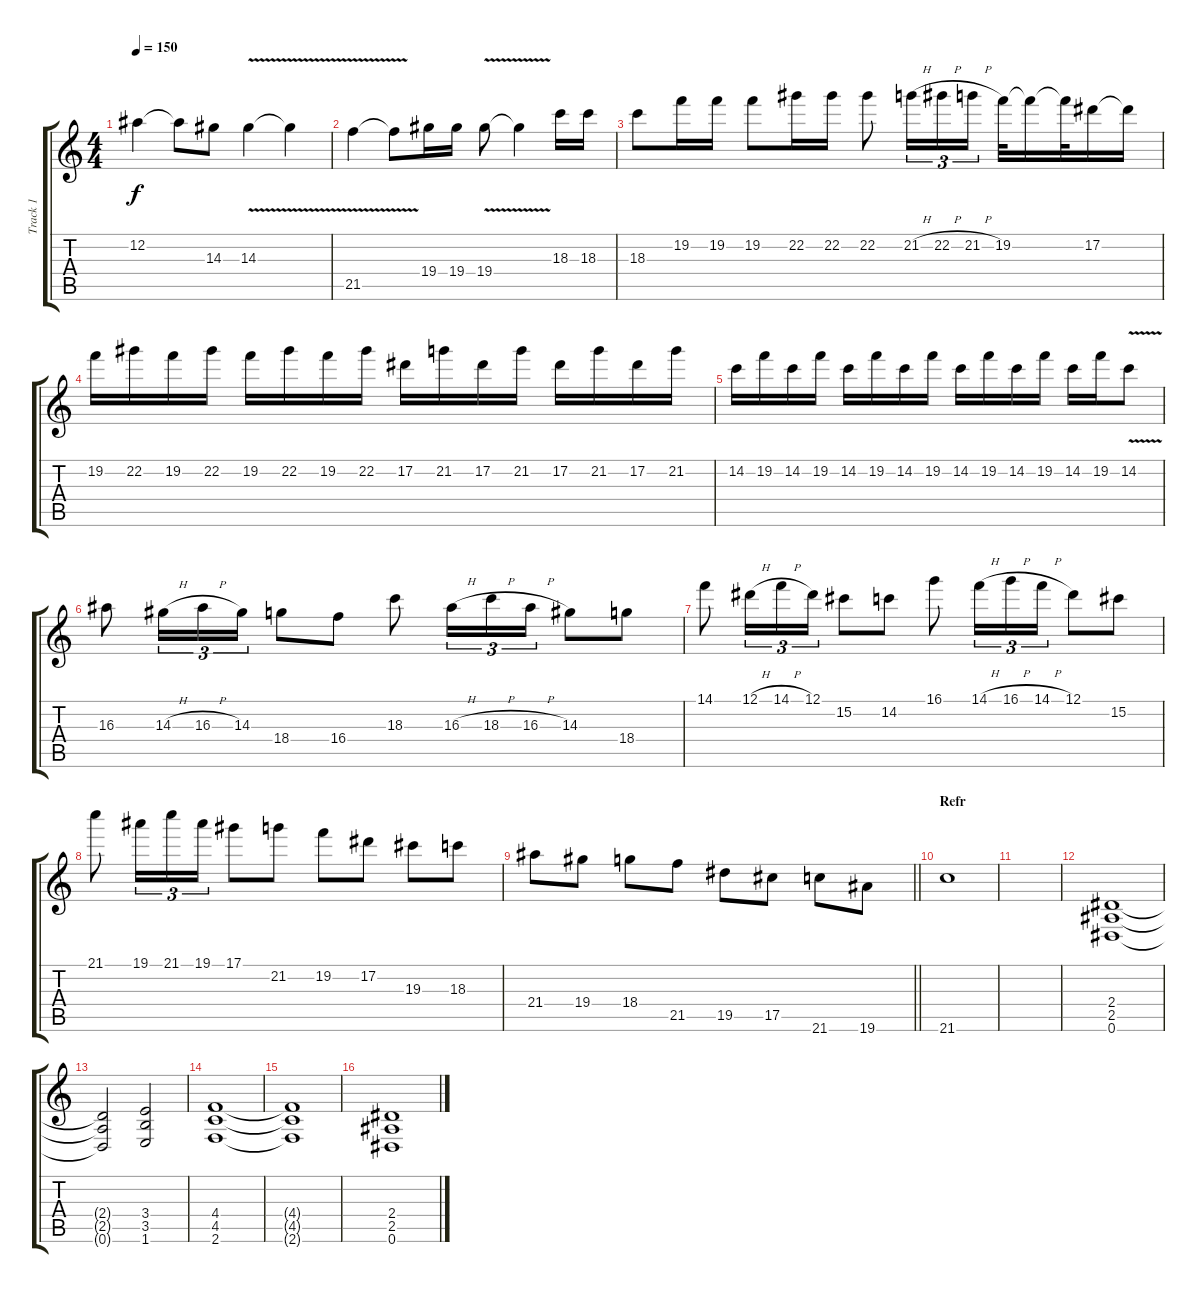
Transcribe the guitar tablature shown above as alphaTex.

\track ("Track 1" "Track 1") {instrument distortionguitar}
\staff {score tabs}
\tuning (Eb4 Bb3 Gb3 Db3 Ab2 Eb2) {hide}
\ts (4 4)
\tempo 150
\clef g2
\ks c
12.2.4{dy f} 12.2{t}.8 14.3.8 14.3{v}.4 14.3{t}.4 |
21.5{v}.4 21.5{t}.8 19.4.16 19.4.16 19.4{v}.8 19.4{t}.4 18.3.16 18.3.16 |
18.3.8 19.2.16 19.2.16 19.2.8 22.2.16 22.2.16 22.2.8 21.2{h}.16{tu (3 2)} 22.2{h}.16{tu (3 2)} 21.2{h}.16{tu (3 2)} 19.2.32 19.2{t}.16 19.2{t}.32 17.2.16 17.2{t}.16 |
19.2.16 22.2.16 19.2.16 22.2.16 19.2.16 22.2.16 19.2.16 22.2.16 17.2.16 21.2.16 17.2.16 21.2.16 17.2.16 21.2.16 17.2.16 21.2.16 |
14.2.16 19.2.16 14.2.16 19.2.16 14.2.16 19.2.16 14.2.16 19.2.16 14.2.16 19.2.16 14.2.16 19.2.16 14.2.16 19.2.16 14.2{v}.8 |
16.3.8 14.3{h}.16{tu (3 2)} 16.3{h}.16{tu (3 2)} 14.3.16{tu (3 2)} 18.4.8 16.4.8 18.3.8 16.3{h}.16{tu (3 2)} 18.3{h}.16{tu (3 2)} 16.3{h}.16{tu (3 2)} 14.3.8 18.4.8 |
14.1.8 12.1{h}.16{tu (3 2)} 14.1{h}.16{tu (3 2)} 12.1.16{tu (3 2)} 15.2.8 14.2.8 16.1.8 14.1{h}.16{tu (3 2)} 16.1{h}.16{tu (3 2)} 14.1{h}.16{tu (3 2)} 12.1.8 15.2.8 |
21.1.8 19.1.16{tu (3 2)} 21.1.16{tu (3 2)} 19.1.16{tu (3 2)} 17.1.8 21.2.8 19.2.8 17.2.8 19.3.8 18.3.8 |
\barLineRight lightlight
21.4.8 19.4.8 18.4.8 21.5.8 19.5.8 17.5.8 21.6.8 19.6.8 |
\section ("" "Refr")
21.6.1 |
|
(2.4 2.5 0.6).1 |
(2.4{t} 2.5{t} 0.6{t}).2 (3.4 3.5 1.6).2 |
(4.4 4.5 2.6).1 |
(4.4{t} 4.5{t} 2.6{t}).1 |
(2.4 2.5 0.6).1
